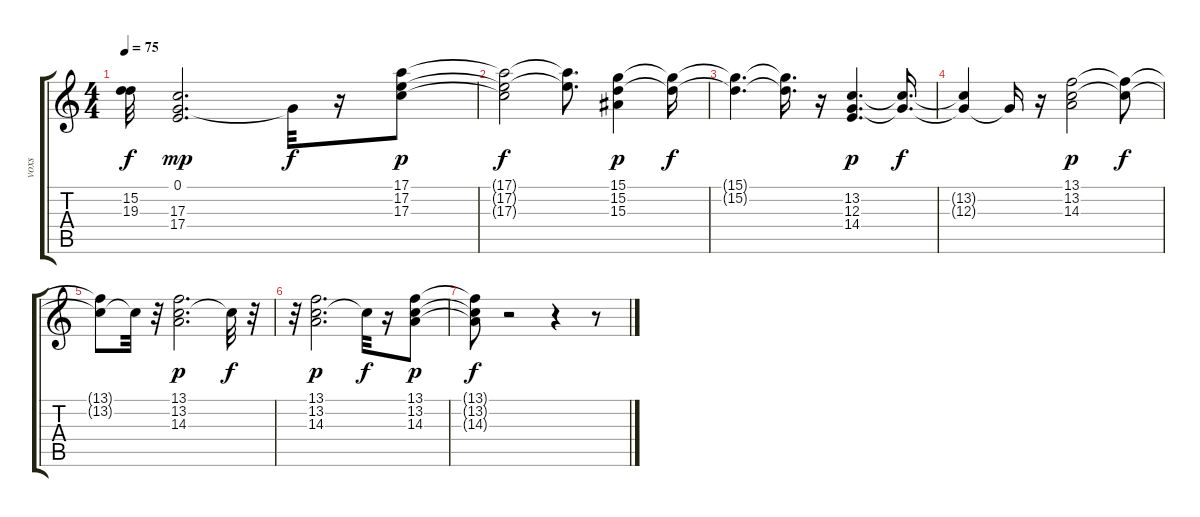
\track ("voxs" "voxs") {instrument synthstrings1}
\staff {score tabs}
\tuning (E4 B3 G3 D3 A2 E2) {hide}
\ts (4 4)
\tempo 75
\clef g2
\ks c
(15.2{t} 19.3{t}).32{dy f} (0.1 17.3 17.4).2{d dy mp} 17.4{t}.32{dy f} r.16 (17.1 17.2 17.3).8{dy p} |
(17.1{t} 17.2{t} 17.3{t}).2{dy f} (17.1{t} 17.2{t}).8{d} (15.1 15.2 15.3).4{dy p} (15.1{t} 15.2{t}).16{dy f} |
(15.1{t} 15.2{t}).4{d} (15.1{t} 15.2{t}).16{d} r.16 (13.2 12.3 14.4).4{d dy p} (13.2{t} 12.3{t}).16{d dy f} |
(13.2{t} 12.3{t}).4 12.3{t}.16 r.16 (13.1 13.2 14.3).2{dy p volume 12 instrument synthstrings1} (13.1{t} 13.2{t}).8{dy f} |
(13.1{t} 13.2{t}).8 13.2{t}.32 r.32 (13.1 13.2 14.3).2{d dy p} 13.2{t}.32{dy f} r.32 |
r.32 (13.1 13.2 14.3).2{d dy p} 13.2{t}.32{dy f} r.16 (13.1 13.2 14.3).8{dy p} |
(13.1{t} 13.2{t} 14.3{t}).8{dy f} r.2 r.4 r.8
